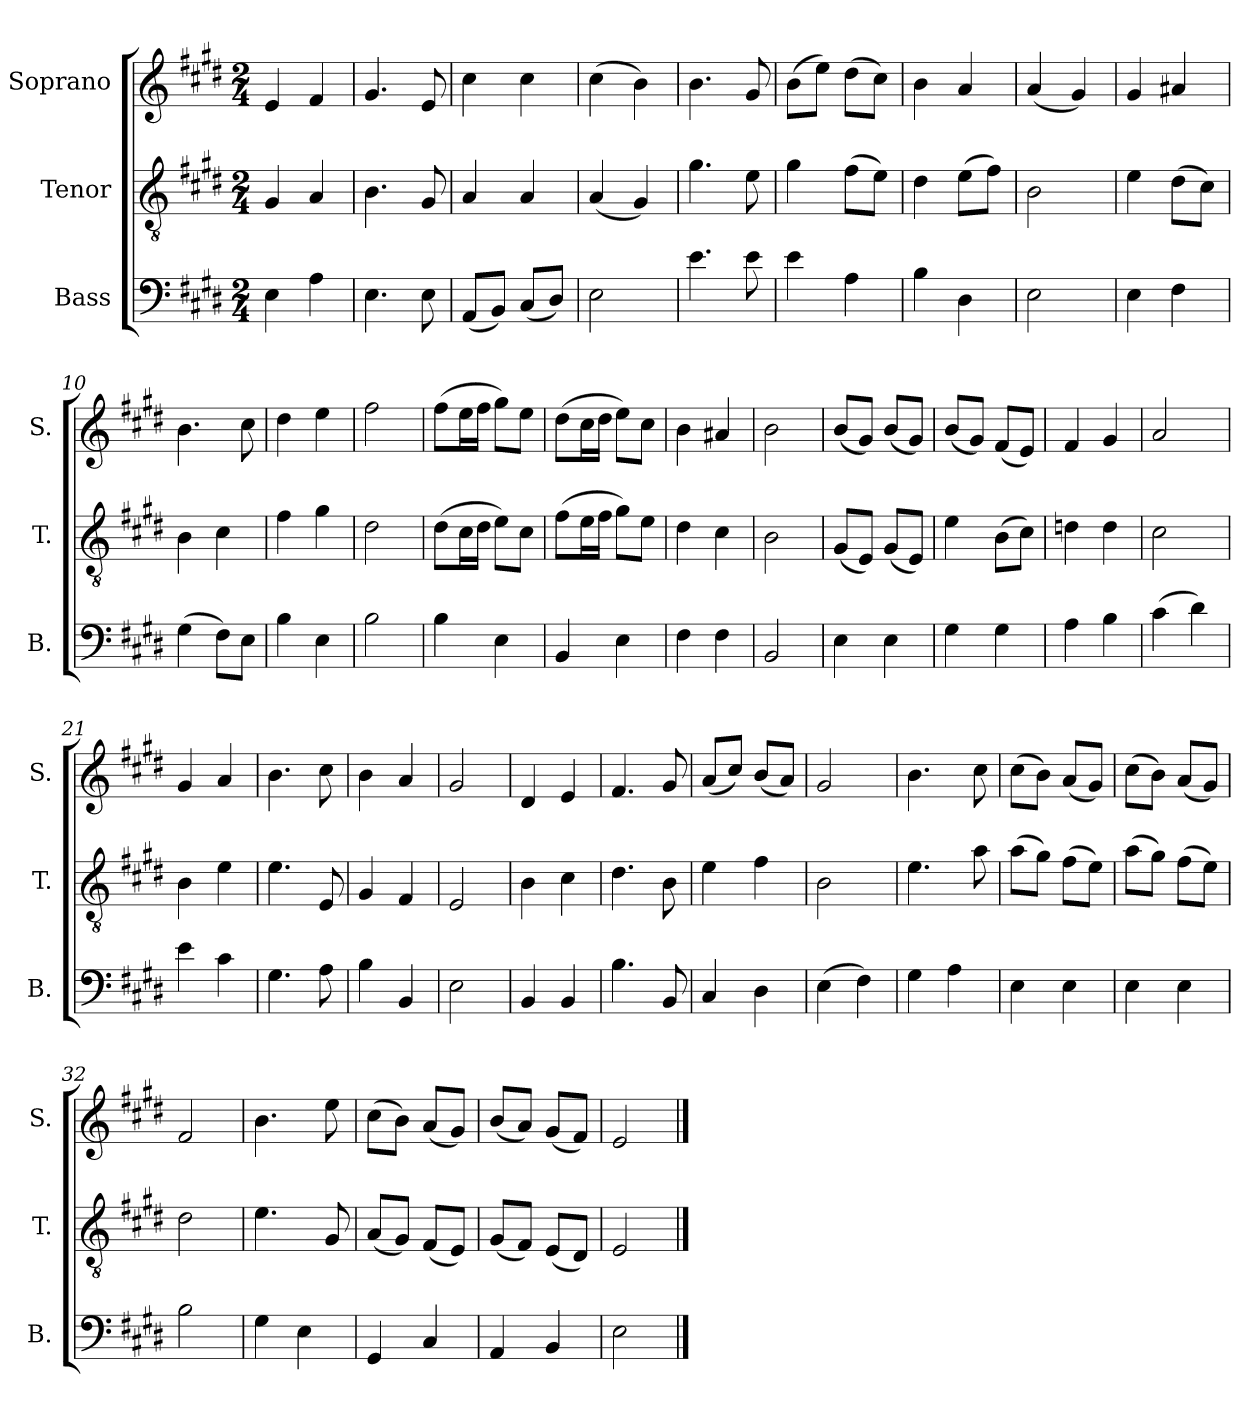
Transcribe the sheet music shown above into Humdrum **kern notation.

**kern	**kern	**kern
*part3	*part2	*part1
*staff3	*staff2	*staff1
*I"Bass	*I"Tenor	*I"Soprano
*I'B.	*I'T.	*I'S.
*clefF4	*clefGv2	*clefG2
*k[f#c#g#d#]	*k[f#c#g#d#]	*k[f#c#g#d#]
*E:	*E:	*E:
*M2/4	*M2/4	*M2/4
=1	=1	=1
4E\	4G#/	4e/
4A\	4A/	4f#/
=2	=2	=2
4.E\	4.B\	4.g#/
8E\	8G#/	8e/
=3	=3	=3
(8AA/L	4A/	4cc#\
8BB/J)	.	.
(8C#/L	4A/	4cc#\
8D#/J)	.	.
=4	=4	=4
2E\	(4A/	(4cc#\
.	4G#/)	4b\)
=5	=5	=5
4.e\	4.g#\	4.b\
8e\	8e\	8g#/
=6	=6	=6
4e\	4g#\	(8b\L
.	.	8ee\J)
4A\	(8f#\L	(8dd#\L
.	8e\J)	8cc#\J)
=7	=7	=7
4B\	4d#\	4b\
4D#\	(8e\L	4a/
.	8f#\J)	.
=8	=8	=8
2E\	2B\	(4a/
.	.	4g#/)
=9	=9	=9
4E\	4e\	4g#/
4F#\	(8d#\L	4a#X/
.	8c#\J)	.
!!LO:LB:g=z
=10	=10	=10
(4G#\	4B\	4.b\
8F#\L)	4c#\	.
8E\J	.	8cc#\
=11	=11	=11
4B\	4f#\	4dd#\
4E\	4g#\	4ee\
=12	=12	=12
2B\	2d#\	2ff#\
=13	=13	=13
4B\	(8d#\L	(8ff#\L
.	16c#\L	16ee\L
.	16d#\JJ	16ff#\JJ
4E\	8e\L)	8gg#\L)
.	8c#\J	8ee\J
=14	=14	=14
4BB/	(8f#\L	(8dd#\L
.	16e\L	16cc#\L
.	16f#\JJ	16dd#\JJ
4E\	8g#\L)	8ee\L)
.	8e\J	8cc#\J
=15	=15	=15
4F#\	4d#\	4b\
4F#\	4c#\	4a#X/
=16	=16	=16
2BB/	2B\	2b\
=17	=17	=17
4E\	(8G#/L	(8b/L
.	8E/J)	8g#/J)
4E\	(8G#/L	(8b/L
.	8E/J)	8g#/J)
=18	=18	=18
4G#\	4e\	(8b/L
.	.	8g#/J)
4G#\	(8B\L	(8f#/L
.	8c#\J)	8e/J)
=19	=19	=19
4A\	4dn\	4f#/
4B\	4d\	4g#/
!!LO:LB:g=z
=20	=20	=20
(4c#\	2c#\	2a/
4d#\)	.	.
=21	=21	=21
4e\	4B\	4g#/
4c#\	4e\	4a/
=22	=22	=22
4.G#\	4.e\	4.b\
8A\	8E/	8cc#\
=23	=23	=23
4B\	4G#/	4b\
4BB/	4F#/	4a/
=24	=24	=24
2E\	2E/	2g#/
=25	=25	=25
4BB/	4B\	4d#/
4BB/	4c#\	4e/
=26	=26	=26
4.B\	4.d#\	4.f#/
8BB/	8B\	8g#/
=27	=27	=27
4C#/	4e\	(8a/L
.	.	8cc#/J)
4D#\	4f#\	(8b/L
.	.	8a/J)
=28	=28	=28
(4E\	2B\	2g#/
4F#\)	.	.
=29	=29	=29
4G#\	4.e\	4.b\
4A\	.	.
.	8a\	8cc#\
=30	=30	=30
4E\	(8a\L	(8cc#\L
.	8g#\J)	8b\J)
4E\	(8f#\L	(8a/L
.	8e\J)	8g#/J)
!!LO:PB:g=z
=31	=31	=31
4E\	(8a\L	(8cc#\L
.	8g#\J)	8b\J)
4E\	(8f#\L	(8a/L
.	8e\J)	8g#/J)
=32	=32	=32
2B\	2d#\	2f#/
=33	=33	=33
4G#\	4.e\	4.b\
4E\	.	.
.	8G#/	8ee\
=34	=34	=34
4GG#/	(8A/L	(8cc#\L
.	8G#/J)	8b\J)
4C#/	(8F#/L	(8a/L
.	8E/J)	8g#/J)
=35	=35	=35
4AA/	(8G#/L	(8b/L
.	8F#/J)	8a/J)
4BB/	(8E/L	(8g#/L
.	8D#/J)	8f#/J)
=36	=36	=36
2E\	2E/	2e/
==	==	==
*-	*-	*-
